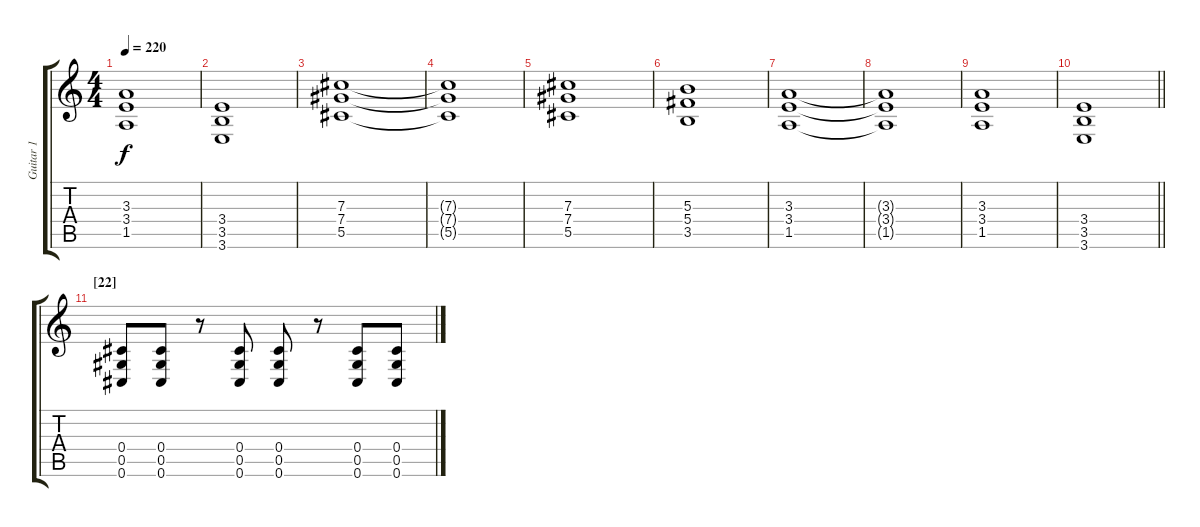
\track ("Guitar 1" "Guitar 1") {instrument distortionguitar}
\staff {score tabs}
\tuning (Eb4 Bb3 Gb3 Db3 Ab2 Db2) {hide}
\ts (4 4)
\tempo 220
\clef g2
\ks c
(3.3 3.4 1.5).1{dy f} |
(3.4 3.5 3.6).1 |
(7.3 7.4 5.5).1 |
(7.3{t} 7.4{t} 5.5{t}).1 |
(7.3 7.4 5.5).1 |
(5.3 5.4 3.5).1 |
(3.3 3.4 1.5).1 |
(3.3{t} 3.4{t} 1.5{t}).1 |
(3.3 3.4 1.5).1 |
\barLineRight lightlight
(3.4 3.5 3.6).1 |
\section ("" "[22]")
(0.4 0.5 0.6).8 (0.4 0.5 0.6).8 r.8 (0.4 0.5 0.6).8 (0.4 0.5 0.6).8 r.8 (0.4 0.5 0.6).8 (0.4 0.5 0.6).8
